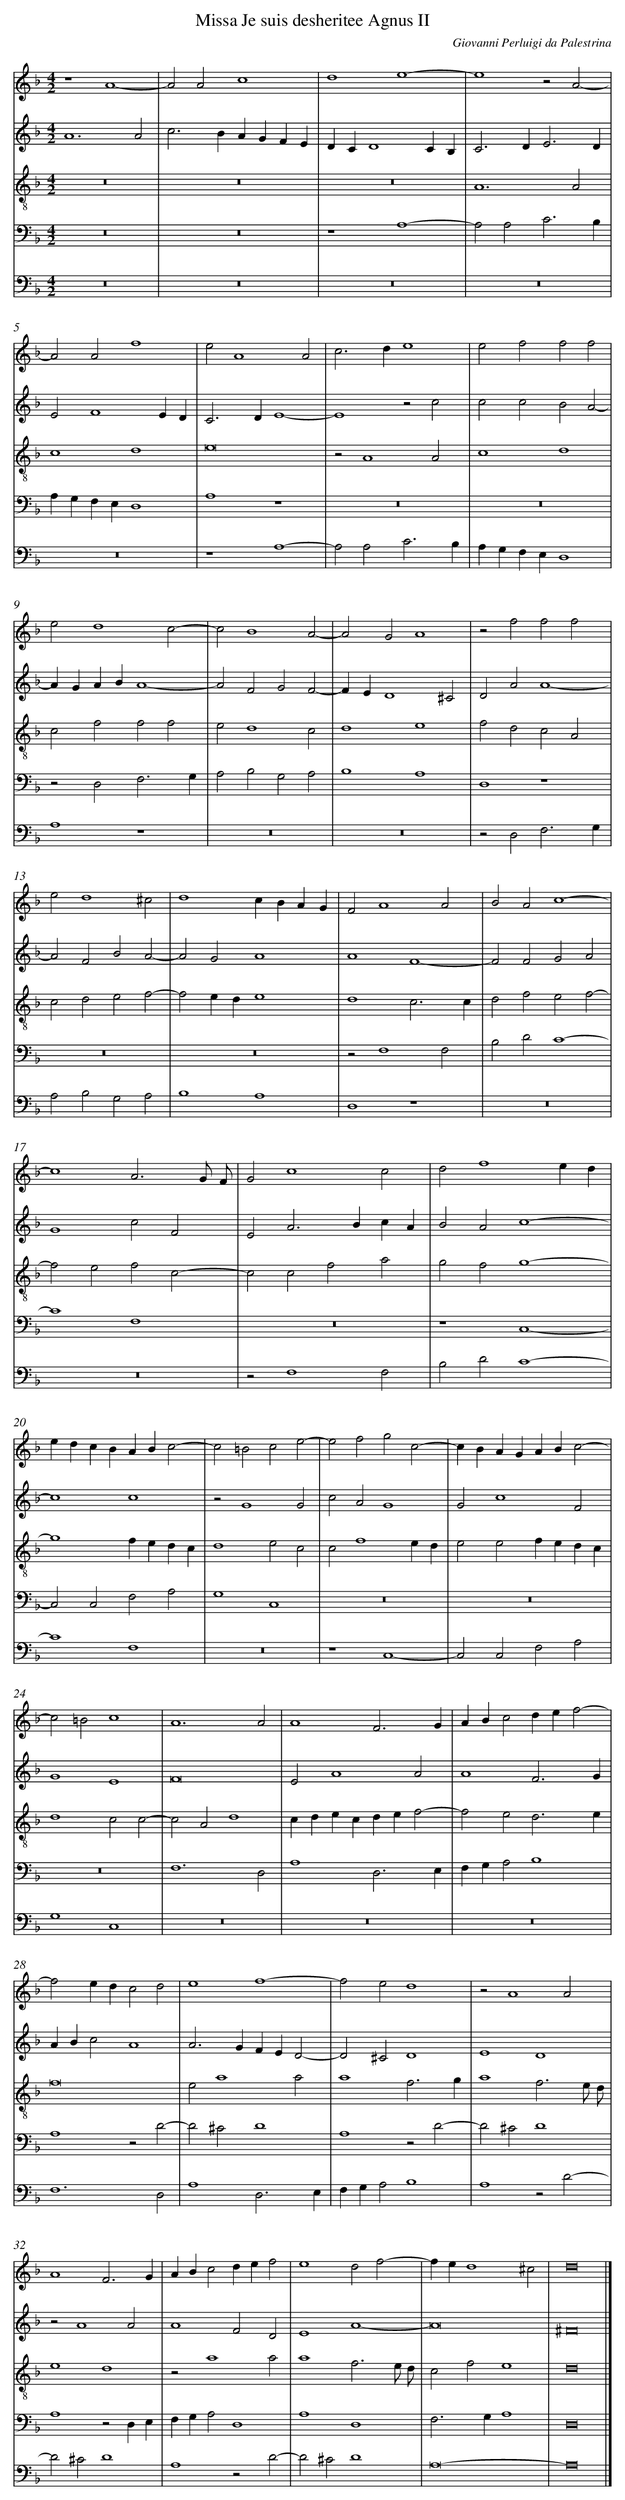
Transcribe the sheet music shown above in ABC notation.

X:1
T: Missa Je suis desheritee Agnus II
C: Giovanni Perluigi da Palestrina
L: 1/4
M: 4/2
V: 1 clef=treble
V: 2 clef=treble
V: 3 clef=treble-8
V: 4 clef=bass
V: 5 clef=bass
K: F
[V:1] z4A4- |
[V:2] A6A2 |
[V:3] z8 |
[V:4] z8 |
[V:5] z8 |
[V:1] A2A2c4 |
[V:2] c2>B2AGFE |
[V:3] z8 |
[V:4] z8 |
[V:5] z8 |
[V:1] d4e4- |
[V:2] DCD4CB, |
[V:3] z8 |
[V:4] z4A,4- |
[V:5] z8 |
[V:1] e4z2A2- |
[V:2] C2>D2E3D |
[V:3] A6A2 |
[V:4] A,2A,2C3B, |
[V:5] z8 |
[V:1] A2A2f4 |
[V:2] E2F4ED |
[V:3] c4d4 |
[V:4] A,G,F,E,D,4 |
[V:5] z8 |
[V:1] e2A4A2 |
[V:2] C2>D2E4- |
[V:3] e8 |
[V:4] A,4z4 |
[V:5] z4A,4- |
[V:1] c2>d2e4 |
[V:2] E4z2c2 |
[V:3] z2A4A2 |
[V:4] z8 |
[V:5] A,2A,2C3B, |
[V:1] e2f2f2f2 |
[V:2] c2c2B2A2- |
[V:3] c4d4 |
[V:4] z8 |
[V:5] A,G,F,E,D,4 |
[V:1] e2d4c2- |
[V:2] AGABA4- |
[V:3] c2f2f2f2 |
[V:4] z2D,2F,3G, |
[V:5] A,4z4 |
[V:1] c2B4A2- |
[V:2] A2F2G2F2- |
[V:3] e2d4c2 |
[V:4] A,2B,2G,2A,2 |
[V:5] z8 |
[V:1] A2G2A4 |
[V:2] FED4^C2 |
[V:3] d4e4 |
[V:4] B,4A,4 |
[V:5] z8 |
[V:1] z2f2f2f2 |
[V:2] D2A2A4- |
[V:3] f2d2c2A2 |
[V:4] D,4z4 |
[V:5] z2D,2F,3G, |
[V:1] e2d4^c2 |
[V:2] A2F2B2A2- |
[V:3] c2d2e2f2- |
[V:4] z8 |
[V:5] A,2B,2G,2A,2 |
[V:1] d4cBAG |
[V:2] A2G2A4 |
[V:3] f2ede4 |
[V:4] z8 |
[V:5] B,4A,4 |
[V:1] F2A4A2 |
[V:2] A4F4- |
[V:3] d4c3c |
[V:4] z2F,4F,2 |
[V:5] D,4z4 |
[V:1] B2A2c4- |
[V:2] F2F2G2A2 |
[V:3] d2f2e2f2- |
[V:4] B,2D2C4- |
[V:5] z8 |
[V:1] c4A3G/ F/ |
[V:2] G4c2F2 |
[V:3] f2e2f2c2- |
[V:4] C4F,4 |
[V:5] z8 |
[V:1] G2c4c2 |
[V:2] E2A2>B2cA |
[V:3] c2c2f2a2 |
[V:4] z8 |
[V:5] z2F,4F,2 |
[V:1] d2f4ed |
[V:2] B2A2c4- |
[V:3] g2f2g4- |
[V:4] z4C,4- |
[V:5] B,2D2C4- |
[V:1] edcBABc2- |
[V:2] c4c4 |
[V:3] g4fedc |
[V:4] C,2C,2F,2A,2 |
[V:5] C4F,4 |
[V:1] c2=B2c2e2- |
[V:2] z2G4G2 |
[V:3] d4e2c2 |
[V:4] G,4C,4 |
[V:5] z8 |
[V:1] e2f2g2c2- |
[V:2] c2A2G4 |
[V:3] c2f4ed |
[V:4] z8 |
[V:5] z4C,4- |
[V:1] cBAGABc2- |
[V:2] G2c4F2 |
[V:3] e2e2fedc |
[V:4] z8 |
[V:5] C,2C,2F,2A,2 |
[V:1] c2=B2c4 |
[V:2] G4E4 |
[V:3] d4c2c2- |
[V:4] z8 |
[V:5] G,4C,4 |
[V:1] A6A2 |
[V:2] F8 |
[V:3] c2A2d4 |
[V:4] F,6D,2 |
[V:5] z8 |
[V:1] A4F3G |
[V:2] E2A4A2 |
[V:3] cdecdef2- |
[V:4] A,4D,3E, |
[V:5] z8 |
[V:1] ABc2def2- |
[V:2] A4F3G |
[V:3] f2e2d3e |
[V:4] F,G,A,2B,4 |
[V:5] z8 |
[V:1] f2edc2d2 |
[V:2] ABc2A4 |
[V:3] f8 |
[V:4] A,4z2D2- |
[V:5] F,6D,2 |
[V:1] e4f4- |
[V:2] A2>G2FED2- |
[V:3] e2a4a2 |
[V:4] D2^C2D4 |
[V:5] A,4D,3E, |
[V:1] f2e2d4 |
[V:2] D2^C2D4 |
[V:3] a4f3g |
[V:4] A,4z2D2- |
[V:5] F,G,A,2B,4 |
[V:1] z2A4A2 |
[V:2] E4D4 |
[V:3] a4f3e/ d/ |
[V:4] D2^C2D4 |
[V:5] A,4z2D2- |
[V:1] A4F3G |
[V:2] z2A4A2 |
[V:3] e4d4 |
[V:4] A,4z2D,E, |
[V:5] D2^C2D4 |
[V:1] ABc2def2 |
[V:2] A4F2D2 |
[V:3] z2a4a2 |
[V:4] F,G,A,2D,4 |
[V:5] A,4z2D2- |
[V:1] e4d2f2- |
[V:2] E4A4- |
[V:3] a4f3e/ d/ |
[V:4] A,4D,4 |
[V:5] D2^C2D4 |
[V:1] fed4^c2 |
[V:2] A8 |
[V:3] c2f2e4 |
[V:4] F,2>G,2A,4 |
[V:5] A,8- |
[V:1] d8 |]
[V:2] ^F8 |]
[V:3] d8 |]
[V:4] D,8 |]
[V:5] A,8 |]
